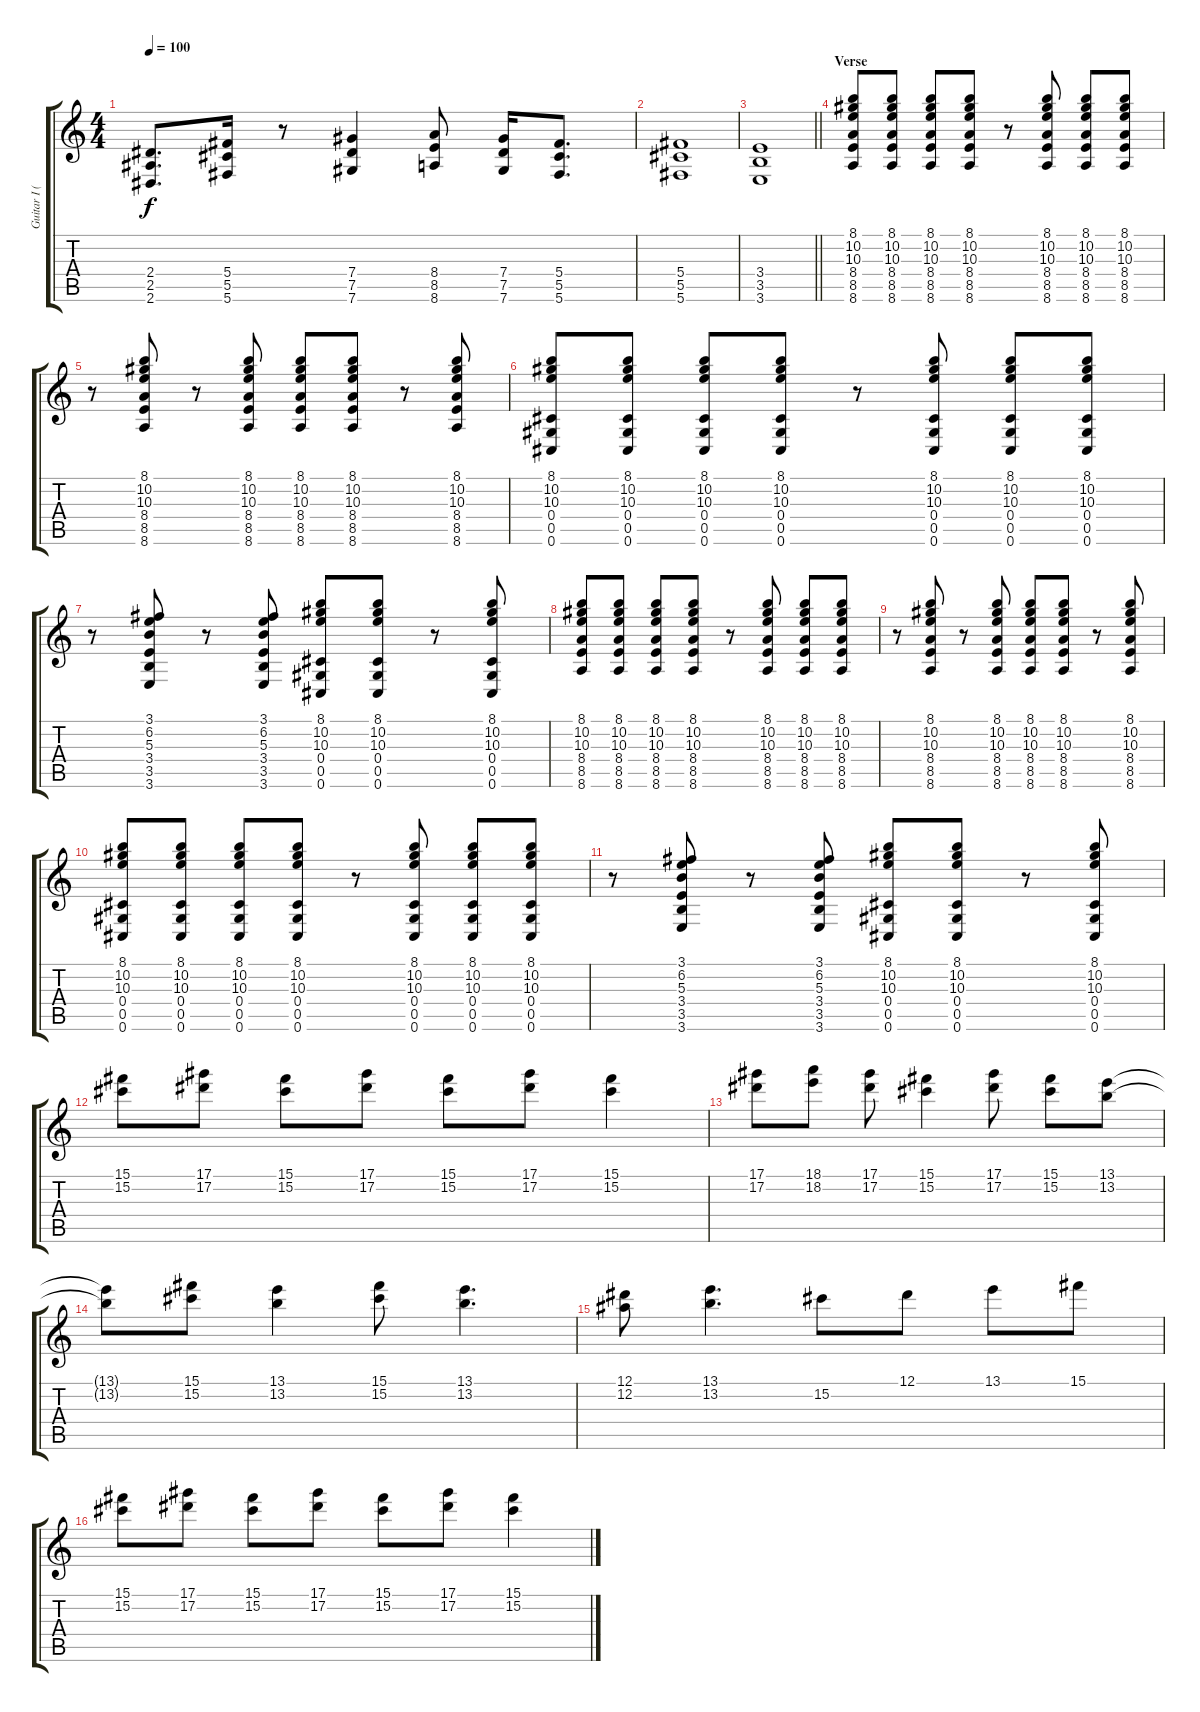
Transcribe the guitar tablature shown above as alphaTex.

\track ("Guitar I (Robin Finck)" "Guitar I (") {instrument overdrivenguitar}
\staff {score tabs}
\tuning (Eb4 Bb3 Gb3 Db3 Ab2 Db2) {hide}
\ts (4 4)
\tempo 100
\clef g2
\ks c
(2.4 2.5 2.6).8{d dy f} (5.4 5.5 5.6).16 r.8 (7.4 7.5 7.6).4 (8.4 8.5 8.6).8 (7.4 7.5 7.6).16 (5.4 5.5 5.6).8{d} |
(5.4 5.5 5.6).1 |
\barLineRight lightlight
(3.4 3.5 3.6).1 |
\section ("" "Verse")
(8.1 10.2 10.3 8.4 8.5 8.6).8{volume 16} (8.1 10.2 10.3 8.4 8.5 8.6).8 (8.1 10.2 10.3 8.4 8.5 8.6).8 (8.1 10.2 10.3 8.4 8.5 8.6).8 r.8 (8.1 10.2 10.3 8.4 8.5 8.6).8 (8.1 10.2 10.3 8.4 8.5 8.6).8 (8.1 10.2 10.3 8.4 8.5 8.6).8 |
r.8 (8.1 10.2 10.3 8.4 8.5 8.6).8 r.8 (8.1 10.2 10.3 8.4 8.5 8.6).8 (8.1 10.2 10.3 8.4 8.5 8.6).8 (8.1 10.2 10.3 8.4 8.5 8.6).8 r.8 (8.1 10.2 10.3 8.4 8.5 8.6).8 |
(8.1 10.2 10.3 0.4 0.5 0.6).8 (8.1 10.2 10.3 0.4 0.5 0.6).8 (8.1 10.2 10.3 0.4 0.5 0.6).8 (8.1 10.2 10.3 0.4 0.5 0.6).8 r.8 (8.1 10.2 10.3 0.4 0.5 0.6).8 (8.1 10.2 10.3 0.4 0.5 0.6).8 (8.1 10.2 10.3 0.4 0.5 0.6).8 |
r.8 (3.1 6.2 5.3 3.4 3.5 3.6).8 r.8 (3.1 6.2 5.3 3.4 3.5 3.6).8 (8.1 10.2 10.3 0.4 0.5 0.6).8 (8.1 10.2 10.3 0.4 0.5 0.6).8 r.8 (8.1 10.2 10.3 0.4 0.5 0.6).8 |
(8.1 10.2 10.3 8.4 8.5 8.6).8 (8.1 10.2 10.3 8.4 8.5 8.6).8 (8.1 10.2 10.3 8.4 8.5 8.6).8 (8.1 10.2 10.3 8.4 8.5 8.6).8 r.8 (8.1 10.2 10.3 8.4 8.5 8.6).8 (8.1 10.2 10.3 8.4 8.5 8.6).8 (8.1 10.2 10.3 8.4 8.5 8.6).8 |
r.8 (8.1 10.2 10.3 8.4 8.5 8.6).8 r.8 (8.1 10.2 10.3 8.4 8.5 8.6).8 (8.1 10.2 10.3 8.4 8.5 8.6).8 (8.1 10.2 10.3 8.4 8.5 8.6).8 r.8 (8.1 10.2 10.3 8.4 8.5 8.6).8 |
(8.1 10.2 10.3 0.4 0.5 0.6).8 (8.1 10.2 10.3 0.4 0.5 0.6).8 (8.1 10.2 10.3 0.4 0.5 0.6).8 (8.1 10.2 10.3 0.4 0.5 0.6).8 r.8 (8.1 10.2 10.3 0.4 0.5 0.6).8 (8.1 10.2 10.3 0.4 0.5 0.6).8 (8.1 10.2 10.3 0.4 0.5 0.6).8 |
r.8 (3.1 6.2 5.3 3.4 3.5 3.6).8 r.8 (3.1 6.2 5.3 3.4 3.5 3.6).8 (8.1 10.2 10.3 0.4 0.5 0.6).8 (8.1 10.2 10.3 0.4 0.5 0.6).8 r.8 (8.1 10.2 10.3 0.4 0.5 0.6).8 |
(15.1 15.2).8{volume 16} (17.1 17.2).8 (15.1 15.2).8 (17.1 17.2).8 (15.1 15.2).8 (17.1 17.2).8 (15.1 15.2).4 |
(17.1 17.2).8 (18.1 18.2).8 (17.1 17.2).8 (15.1 15.2).4 (17.1 17.2).8 (15.1 15.2).8 (13.1 13.2).8 |
(13.1{t} 13.2{t}).8 (15.1 15.2).8 (13.1 13.2).4 (15.1 15.2).8 (13.1 13.2).4{d} |
(12.1 12.2).8 (13.1 13.2).4{d} 15.2.8 12.1.8 13.1.8 15.1.8 |
(15.1 15.2).8 (17.1 17.2).8 (15.1 15.2).8 (17.1 17.2).8 (15.1 15.2).8 (17.1 17.2).8 (15.1 15.2).4
